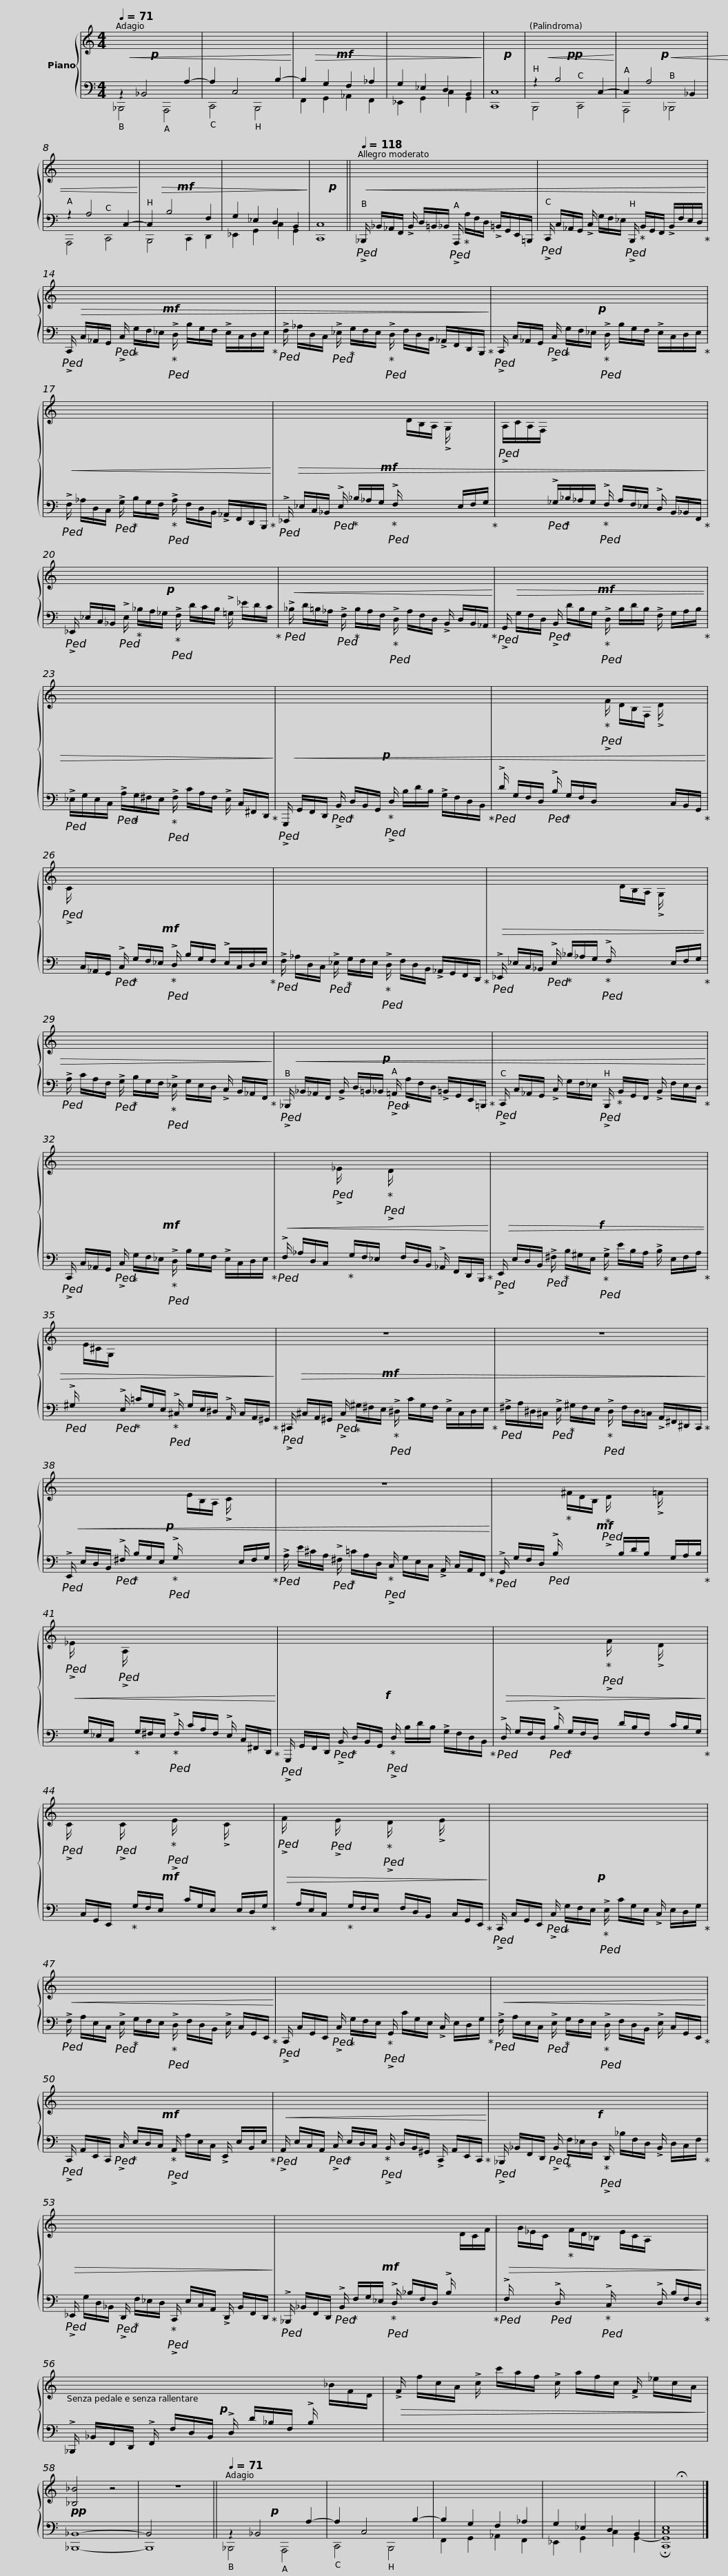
X:1
%%score { 1 | ( 2 3 ) }
L:1/8
Q:1/4=71
M:4/4
I:linebreak $
K:C
V:1 treble
V:2 bass
V:3 bass
V:1
!p!!<(! x8 | x8!<)! |!mf!!>(! x8 | x8!>)! |!p! x8 | %5
!pp!!<(! x8!<)! |!p!!<(! x8 |$ x8!<)! |!mf!!>(! x8 | x8!>)! | %10
!p! x8 ||[Q:1/4=118]!<(! x8 |$ x8!<)! |!mf!!>(! x8 |$ x8!>)! | %15
!p! x8 |$!<(! x8!<)! |!mf!!>(! x8 |$ x8!>)! |!p! x8 |$ %20
!<(! x8!<)! |!mf!!>(! x8 |$ x8!>)! |!p!!<(! x8 |$ x8!<)! | %25
!mf! x8 |$ x8 |!>(! x8 |$ x8!>)! |!p!!<(! x8 |$ %30
 x8!<)! |!mf! x8 |$!<(! x8!<)! |!f!!>(! x8 |$ x8!>)! | %35
!mf!!>(! z8 |$ z8!>)! |!p!!<(! x8 |$ z8!<)! |!mf! x8 |$ %40
!<(! x8!<)! |!f! x8 |$!>(! x8!>)! |!mf! x8 |$!>(! x8!>)! | %45
!p! x8 |$!<(! x8!<)! | x8 |$!<(! x8!<)! |!mf! x8 |$ %50
!<(! x8!<)! |!f! x8 |$!>(! x8!>)! |!mf! x8 |$!>(! x8!>)! | %55
!p! x8 |$!>(! !>!F/ f/c/A/ !>!c/ c'/a/f/ !>!c/ a/f/c/ !>!F/ _e/c/A/!>)! |!pp! [_B,_B]4 z4 | z8 ||!p![Q:1/4=71] x8 | %60
 x8 | x8 | x8 | !fermata!x8 |] %64
V:2
 z2 _B,,4 A,2- | A,2 C,4 B,2- | B,2 G,2 F,2 _A,2 | G,2 _E,2 D,2 B,,2 | C,8 | %5
 z2 B,4 C,2- | C,2 A,4 _B,,2 |$ z2 A,4 C,2- | C,2 B,4 F,2 | G,2 _E,2 D,2 B,,2 | %10
 C,8 ||!ped! !>!_B,,,/ _B,,/_A,,/F,,/ !>!B,,/ D,/=B,,/_B,,/!ped! !>!A,,,/!ped-up! A,/F,/D,/ !>!=B,,/G,,/E,,/=B,,,/ |$!ped! !>!C,,/ C,/_A,,/G,,/ !>!C,/ G,/F,/_E,/!ped! !>!B,,,/!ped-up! B,,/G,,/F,,/ !>!B,,/F,/E,/D,/!ped-up! |!ped! !>!C,,/ C,/_A,,/G,,/!ped! !>!C,/!ped-up! G,/F,/_E,/!ped-up!!ped! !>!D,/ B,/G,/F,/ !>!E,/C,/D,/E,/!ped-up! |$!ped! !>!F,/ _A,/D,/C,/!ped! !>!_E,/!ped-up! G,/F,/E,/!ped-up!!ped! !>!D,/ F,/D,/B,,/ !>!_A,,/F,,/D,,/B,,,/!ped-up! | %15
!ped! !>!C,,/ C,/_A,,/G,,/!ped! !>!C,/!ped-up! G,/F,/_E,/!ped-up!!ped! !>!D,/ B,/G,/F,/ !>!E,/C,/D,/E,/!ped-up! |$!ped! !>!F,/ _A,/D,/C,/!ped! !>!G,/!ped-up! B,/G,/F,/!ped-up!!ped! !>!A,/ F,/D,/B,,/ !>!_A,,/F,,/D,,/B,,,/!ped-up! |!ped! !>!_E,,/ _E,/C,/_B,,/!ped! !>!E,/!ped-up! _B,/_A,/G,/!ped-up!!ped! !>!F,/[I:staff -1] D/B,/A,/ !>!G,/[I:staff +1] E,/F,/G,/!ped-up! |$!ped![I:staff -1] !>!A,/C/A,/F,/!ped![I:staff +1] !>!_G,/!ped-up!_B,/_A,/G,/!ped-up!!ped! !>!F,/ A,/F,/_E,/ !>!D,/ B,,/_B,,/F,,/!ped-up! |!ped! !>!_E,,/ _E,/C,/_B,,/!ped! !>!E,/!ped-up! _B,/A,/_G,/!ped-up!!ped! !>!F,/ D/C/B,/ !>!=G,/ _E/D/C/!ped-up! |$ %20
!ped! !>!_B,/ D/=B,/_A,/!ped! !>!F,/!ped-up! B,/A,/F,/!ped-up!!ped! !>!D,/ A,/F,/D,/ !>!B,,/ D,/B,,/_A,,/!ped-up! |!ped! !>!G,,/ G,/F,/D,/!ped! !>!B,,/!ped-up! D/B,/G,/!ped-up!!ped! !>!D,/ B,/D/B,/ !>!F,/ G,/A,/B,/!ped-up! |$!ped! !>!_E,/G,/E,/C,/!ped! !>!A,/!ped-up!G,/^F,/E,/!ped-up!!ped! !>!F,/ C/A,/F,/ !>!E,/ C,/^F,,/D,,/!ped-up! |!ped! !>!G,,,/ G,,/F,,/D,,/!ped! !>!B,,/!ped-up! D,/B,,/G,,/!ped-up!!ped! !>!D,/ B,/D/B,/ !>!G,/F,/D,/B,,/!ped-up! |$!ped! !>!D/ G,/F,/D,/!ped! !>!B,/!ped-up! G,/F,/D,/!ped-up!!ped![I:staff -1] !>!F/ D/B,/F,/ !>!D/[I:staff +1] C,/B,,/G,,/!ped-up! | %25
!ped![I:staff -1] !>!C/[I:staff +1] C,/_A,,/G,,/!ped! !>!C,/!ped-up! G,/F,/_E,/!ped-up!!ped! !>!D,/ B,/G,/F,/ !>!E,/C,/D,/E,/!ped-up! |$!ped! !>!F,/ _A,/D,/C,/!ped! !>!_E,/!ped-up! G,/F,/E,/!ped-up!!ped! !>!D,/ F,/D,/B,,/ !>!_A,,/G,,/F,,/D,,/!ped-up! |!ped! !>!_E,,/ _E,/C,/_B,,/!ped! !>!E,/!ped-up! _B,/_A,/G,/!ped-up!!ped! !>!F,/[I:staff -1] D/B,/A,/ !>!G,/[I:staff +1] E,/F,/G,/!ped-up! |$!ped! !>!A,/ C/A,/F,/!ped! !>!G,/!ped-up! B,/G,/F,/!ped-up!!ped! !>!_E,/ G,/E,/D,/ !>!C,/ B,,/_A,,/F,,/!ped-up! |!ped! !>!_B,,,/ _B,,/_A,,/F,,/ !>!B,,/ D,/=B,,/_B,,/!ped! !>!=A,,/!ped-up! A,/F,/D,/ !>!=B,,/G,,/E,,/=B,,,/!ped-up! |$ %30
!ped! !>!C,,/ C,/_A,,/G,,/ !>!C,/ G,/F,/_E,/!ped! !>!B,,,/!ped-up! B,,/G,,/F,,/ !>!B,,/ F,/E,/D,/!ped-up! |!ped! !>!C,,/ C,/_A,,/G,,/!ped! !>!C,/!ped-up! G,/F,/_E,/!ped-up!!ped! !>!D,/ B,/G,/F,/ !>!E,/C,/D,/E,/!ped-up! |$!ped! !>!F,/ _A,/D,/C,/!ped![I:staff -1] !>!_E/!ped-up![I:staff +1] G,/F,/_E,/!ped-up!!ped![I:staff -1] !>!D/[I:staff +1] F,/D,/B,,/ !>!_A,,/ F,,/D,,/B,,,/!ped-up! |!ped! !>!E,,/ E,/D,/B,,/!ped! !>!^F,/!ped-up! B,/^G,/E,/!ped-up!!ped! !>!G,/ E/B,/A,/ !>!B,/ E,/F,/A,/!ped-up! |$!ped! !>!^G,/[I:staff -1] E/^C/G,/!ped![I:staff +1] !>!E,/!ped-up! =C/G,/E,/!ped-up!!ped! !>!^C,/ G,/E,/^D,/ !>!A,,/ C,/A,,/^G,,/!ped-up! | %35
!ped! !>!^C,,/ ^C,/A,,/^G,,/!ped! !>!C,/!ped-up! ^G,/^F,/E,/!ped-up!!ped! !>!^D,/ C/G,/F,/ !>!E,/C,/D,/E,/!ped-up! |$!ped! !>!^F,/A,/^D,/^C,/!ped! !>!E,/!ped-up! ^G,/F,/E,/!ped-up!!ped! !>!D,/ F,/D,/=C,/ !>!A,,/^F,,/^D,,/C,,/!ped-up! |!ped! !>!E,,/ E,/D,/B,,/!ped! !>!^F,/!ped-up! B,/G,/E,/!ped-up!!ped! !>!G,/[I:staff -1] E/B,/A,/ !>!C/[I:staff +1] E,/F,/G,/!ped-up! |$!ped! !>!A,/ E/^C/A,/!ped! !>!^F,/!ped-up! =C/A,/D,/!ped-up!!ped! !>!C,/ G,/E,/C,/ !>!A,,/ C,/A,,/F,,/!ped-up! |!ped! !>!G,,/ G,/F,/D,/!ped! !>!B,/!ped-up![I:staff -1] ^F/D/B,/!ped-up!!ped! !>!D/[I:staff +1] B,/D/B,/[I:staff -1] !>!=F/[I:staff +1] G,/A,/B,/!ped-up! |$ %40
!ped![I:staff -1] !>!_E/[I:staff +1] G,/_E,/C,/!ped![I:staff -1] !>!A,/!ped-up![I:staff +1] G,/^F,/E,/!ped-up!!ped! !>!F,/ C/A,/F,/ !>!E,/ C,/^F,,/D,,/!ped-up! |!ped! !>!G,,,/ G,,/F,,/D,,/!ped! !>!B,,/!ped-up! D,/B,,/G,,/!ped-up!!ped! !>!D,/ B,/D/B,/ !>!G,/F,/D,/B,,/!ped-up! |$!ped! !>!D,/ G,/F,/D,/!ped! !>!B,/!ped-up! G,/F,/D,/!ped-up!!ped![I:staff -1] !>!F/[I:staff +1] D/B,/F,/[I:staff -1] !>!D/[I:staff +1] C/B,/G,/!ped-up! |!ped![I:staff -1] !>!C/[I:staff +1] C,/G,,/E,,/!ped![I:staff -1] !>!C/!ped-up![I:staff +1] G,/F,/E,/!ped-up!!ped![I:staff -1] !>!E/[I:staff +1] C/G,/E,/[I:staff -1] !>!C/[I:staff +1] E,/D,/G,/!ped-up! |$!ped![I:staff -1] !>!F/[I:staff +1] A,/E,/C,/!ped![I:staff -1] !>!E/!ped-up![I:staff +1] G,/F,/E,/!ped-up!!ped![I:staff -1] !>!D/[I:staff +1] F,/D,/B,,/[I:staff -1] !>!E/[I:staff +1] C,/G,,/E,,/!ped-up! | %45
!ped! !>!C,,/ C,/G,,/E,,/!ped! !>!C,/!ped-up! G,/F,/E,/!ped-up!!ped! !>!E,/ C/G,/E,/ !>!C,/ E,/D,/G,/!ped-up! |$!ped! !>!F,/ A,/E,/C,/!ped! !>!E,/!ped-up! G,/F,/E,/!ped-up!!ped! !>!D,/ F,/D,/B,,/ !>!E,/ C,/G,,/E,,/!ped-up! |!ped! !>!C,,/ C,/G,,/E,,/!ped! !>!C,/!ped-up! G,/F,/E,/!ped-up!!ped! !>!G,,/ C/G,/E,/ !>!C,/ E,/D,/G,/!ped-up! |$!ped! !>!F,/ A,/E,/C,/!ped! !>!E,/!ped-up! G,/F,/E,/!ped-up!!ped! !>!D,/ F,/D,/B,,/ !>!E,/ C,/G,,/E,,/!ped-up! |!ped! !>!C,,/ A,,/E,,/C,,/!ped! !>!C,/!ped-up! E,/D,/C,/!ped-up!!ped! !>!A,,/ A,/E,/C,/ !>!E,,/ E,/B,,/E,/!ped-up! |$ %50
!ped! !>!A,,/ E,/C,/A,,/!ped! !>!C,/!ped-up! E,/D,/C,/!ped-up!!ped! !>!B,,/ D,/B,,/^G,,/ !>!C,,/ A,,/E,,/C,,/!ped-up! |!ped! !>!_B,,,/ _B,,/F,,/D,,/!ped! !>!B,,/!ped-up! F,/_E,/D,/!ped-up!!ped! !>!D,,/ _B,/F,/D,/ !>!B,,/ D,/C,/F,/!ped-up! |$!ped! !>!_E,,/ G,/D,/_B,,/!ped! !>!D,,/!ped-up! F,/_E,/D,/!ped-up!!ped! !>!C,,/ E,/C,/A,,/ !>!D,,/ B,,/F,,/D,,/!ped-up! |!ped! !>!_B,,,/ _B,,/F,,/D,,/!ped! !>!B,,/!ped-up! F,/G,/_E,/!ped-up!!ped! !>!D,/ _B,/F,/D,/ !>!B,/[I:staff -1] D/C/F/!ped-up! |$!ped![I:staff +1] !>!F,/[I:staff -1] G/_E/C/!ped![I:staff +1] !>!D,/!ped-up![I:staff -1] F/D/_B,/!ped-up!!ped![I:staff +1] !>!C,/[I:staff -1] E/C/A,/[I:staff +1] !>!D,/ B,/F,/D,/!ped-up! | %55
 !>!_B,,,/ _B,,/F,,/D,,/ !>!F,,/ F,/D,/B,,/ !>!D,/ D/_B,/F,/ !>!B,/[I:staff -1] _B/F/D/ |$[I:staff +1] x8 | _B,,8- | B,,4 x4 || z2 _B,,4 A,2- | %60
 A,2 C,4 B,2- | B,2 G,2 F,2 _A,2 | G,2 _E,2 D,2 B,,2 | [C,E,]8 |] %64
V:3
 _B,,,4 A,,,4 | C,,4 B,,,4 | F,,2 G,,2 _A,,2 F,,2 | _E,,2 G,,2 C,2 G,,2 | C,,8 | %5
 B,,,4 C,,4 | A,,,4 _B,,,4 |$ A,,,4 C,,4 | B,,,4 C,,2 D,,2 | _E,,2 G,,2 C,2 G,,2 | %10
 C,,8 || x8 |$ x8 | x8 |$ x8 | %15
 x8 |$ x8 | x8 |$ x8 | x8 |$ %20
 x8 | x8 |$ x8 | x8 |$ x8 | %25
 x8 |$ x8 | x8 |$ x8 | x8 |$ %30
 x8 | x8 |$ x8 | x8 |$ x8 | %35
 x8 |$ x8 | x8 |$ x8 | x8 |$ %40
 x8 | x8 |$ x8 | x8 |$ x8 | %45
 x8 |$ x8 | x8 |$ x8 | x8 |$ %50
 x8 | x8 |$ x8 | x8 |$ x8 | %55
 x8 |$ x8 | _B,,,8- | B,,,8 || _B,,,4 A,,,4 | %60
 C,,4 B,,,4 | F,,2 G,,2 _A,,2 F,,2 | _E,,2 G,,2 C,2 G,,2- | !fermata![C,,G,,]8 |] %64
